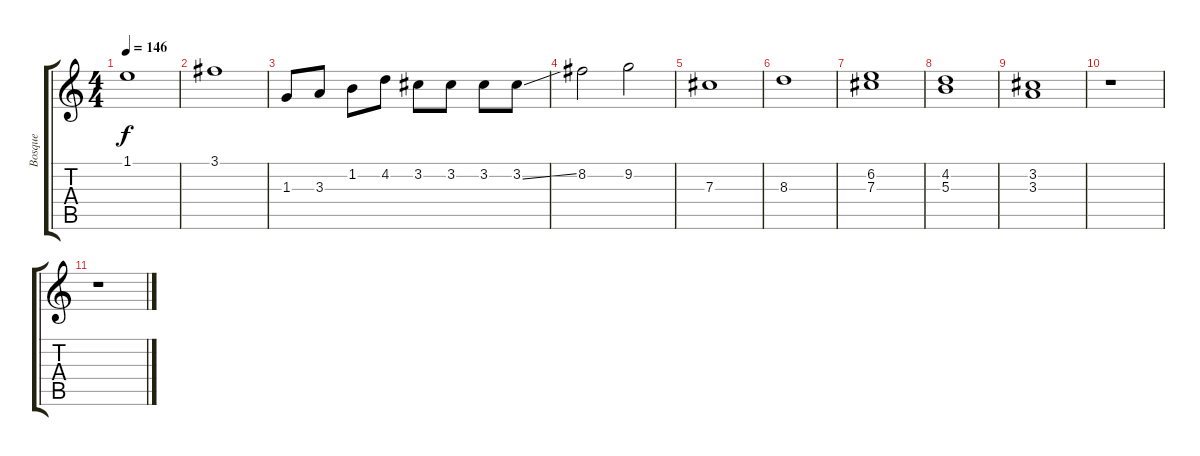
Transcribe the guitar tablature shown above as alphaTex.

\track ("Bosque" "Bosque") {instrument distortionguitar}
\staff {score tabs}
\tuning (Eb4 Bb3 Gb3 Db3 Ab2 Eb2) {hide}
\ts (4 4)
\tempo 146
\clef g2
\ks c
1.1.1{dy f} |
3.1.1 |
1.3.8 3.3.8 1.2.8 4.2.8 3.2.8 3.2.8 3.2.8 3.2{ss}.8 |
8.2.2 9.2.2 |
7.3.1 |
8.3.1 |
(6.2 7.3).1 |
(4.2 5.3).1 |
(3.2 3.3).1 |
r.1 |
r.1
